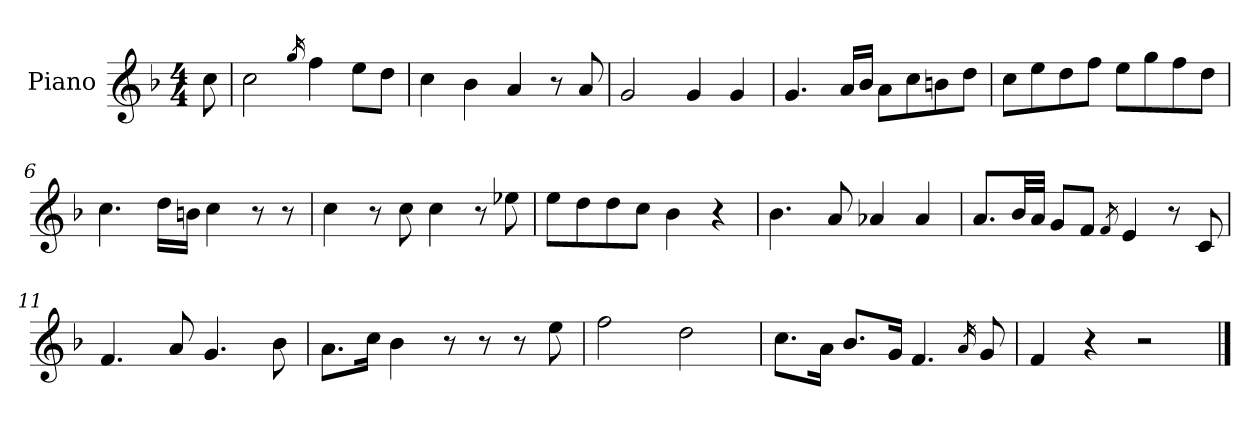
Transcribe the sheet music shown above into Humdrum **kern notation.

**kern
*part1
*staff1
*I"Piano
*I'Pno.
*clefG2
*k[b-]
*M4/4
=
8cc\
=1
2cc\
16qgg/
4ff\
8ee\L
8dd\J
=2
4cc\
4b-\
4a/
8r
8a/
=3
2g/
4g/
4g/
=4
4.g/
16a/LL
16b-/JJ
8a\L
8cc\
8bn\
8dd\J
=5
8cc\L
8ee\
8dd\
8ff\J
8ee\L
8gg\
8ff\
8dd\J
=6
4.cc\
16dd\LL
16bn\JJ
4cc\
8r
8r
=7
4cc\
8r
8cc\
4cc\
8r
8ee-X\
=8
8ee\L
8dd\
8dd\
8cc\J
4b-\
4r
=9
4.b-\
8a/
4a-X/
4a-/
=10
8.a/L
32b-/LL
32a/JJJ
8g/L
8f/J
8qf/
4e/
8r
8c/
=11
4.f/
8a/
4.g/
8b-\
=12
8.a\L
16cc\Jk
4b-\
8r
8r
8r
8ee\
=13
2ff\
2dd\
=14
8.cc\L
16a\Jk
8.b-/L
16g/Jk
4.f/
16qa/
8g/
=15
4f/
4r
2r
==
*-
